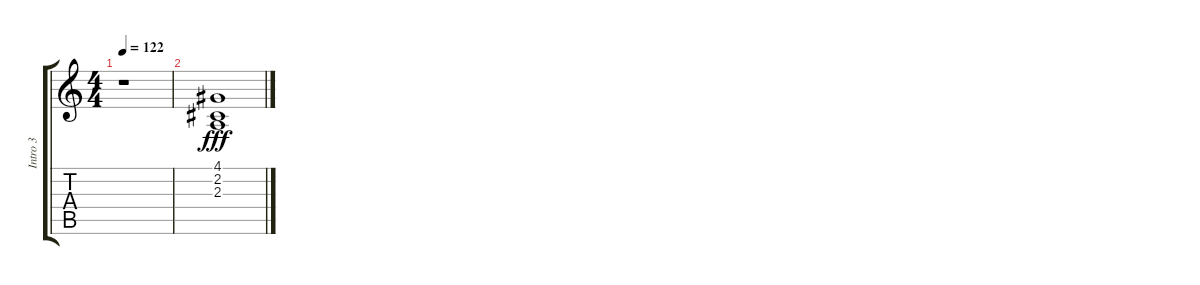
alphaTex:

\track ("Intro 3" "Intro 3") {instrument birdtweet}
\staff {score tabs}
\tuning (E4 B3 G3 D3 A2 E2) {hide}
\ts (4 4)
\tempo 122
\clef g2
\ks c
r.1{dy f} |
(4.1 2.2 2.3).1{dy fff}
